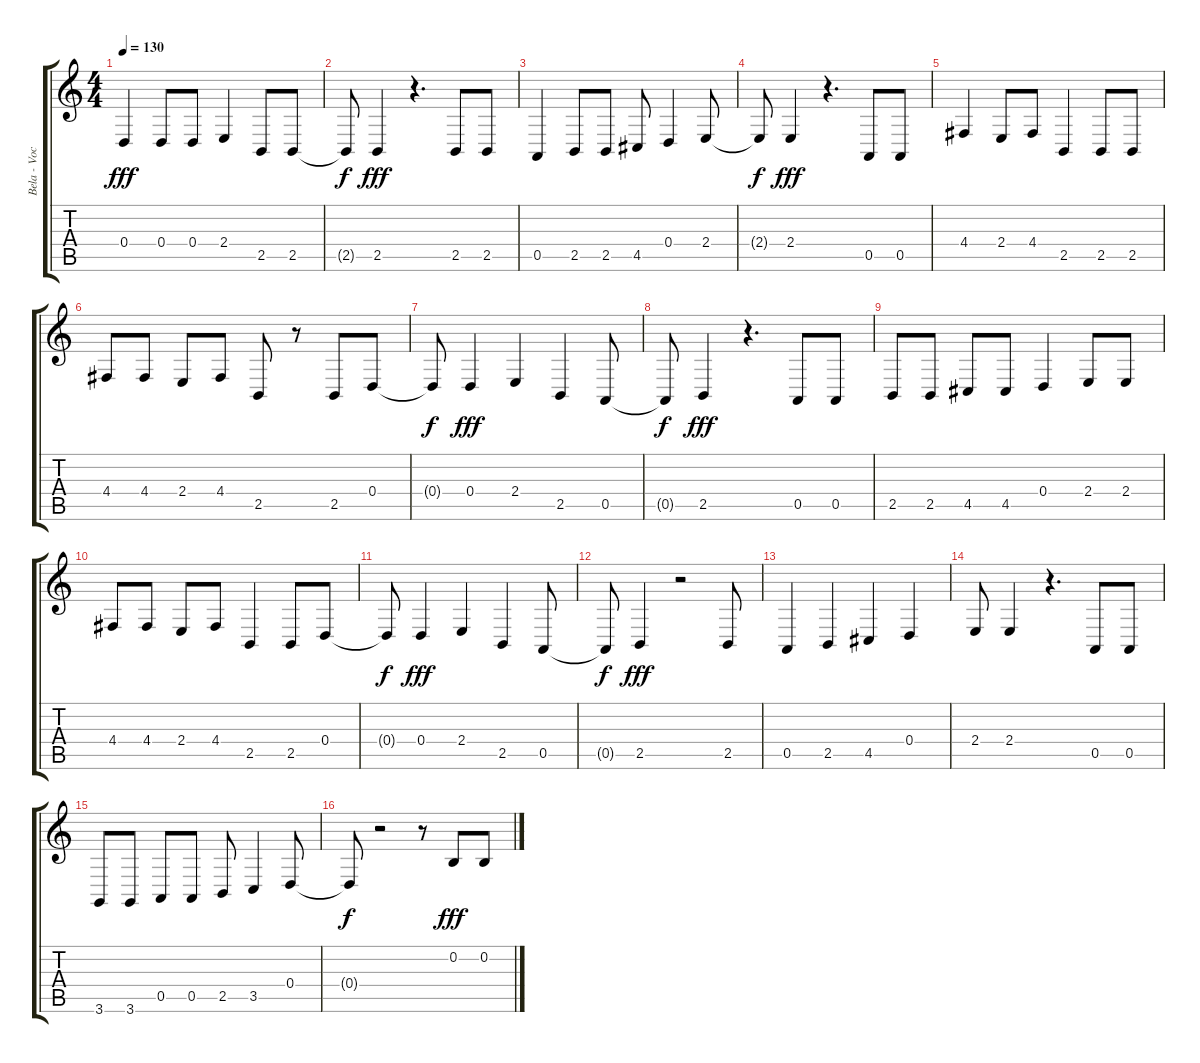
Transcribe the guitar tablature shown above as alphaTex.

\track ("Bela - Vocals" "Bela - Voc") {instrument tenorsax}
\staff {score tabs}
\tuning (E4 B3 G3 D3 A2 E2) {hide}
\ts (4 4)
\tempo 130
\clef g2
\ks c
0.4.4{dy fff} 0.4.8 0.4.8 2.4.4 2.5.8 2.5.8 |
2.5{t}.8{dy f} 2.5.4{dy fff} r.4{d} 2.5.8 2.5.8 |
0.5.4 2.5.8 2.5.8 4.5.8 0.4.4 2.4.8 |
2.4{t}.8{dy f} 2.4.4{dy fff} r.4{d} 0.5.8 0.5.8 |
4.4.4 2.4.8 4.4.8 2.5.4 2.5.8 2.5.8 |
4.4.8 4.4.8 2.4.8 4.4.8 2.5.8 r.8 2.5.8 0.4.8 |
0.4{t}.8{dy f} 0.4.4{dy fff} 2.4.4 2.5.4 0.5.8 |
0.5{t}.8{dy f} 2.5.4{dy fff} r.4{d} 0.5.8 0.5.8 |
2.5.8 2.5.8 4.5.8 4.5.8 0.4.4 2.4.8 2.4.8 |
4.4.8 4.4.8 2.4.8 4.4.8 2.5.4 2.5.8 0.4.8 |
0.4{t}.8{dy f} 0.4.4{dy fff} 2.4.4 2.5.4 0.5.8 |
0.5{t}.8{dy f} 2.5.4{dy fff} r.2 2.5.8 |
0.5.4 2.5.4 4.5.4 0.4.4 |
2.4.8 2.4.4 r.4{d} 0.5.8 0.5.8 |
3.6.8 3.6.8 0.5.8 0.5.8 2.5.8 3.5.4 0.4.8 |
0.4{t}.8{dy f} r.2 r.8 0.2.8{dy fff} 0.2.8
